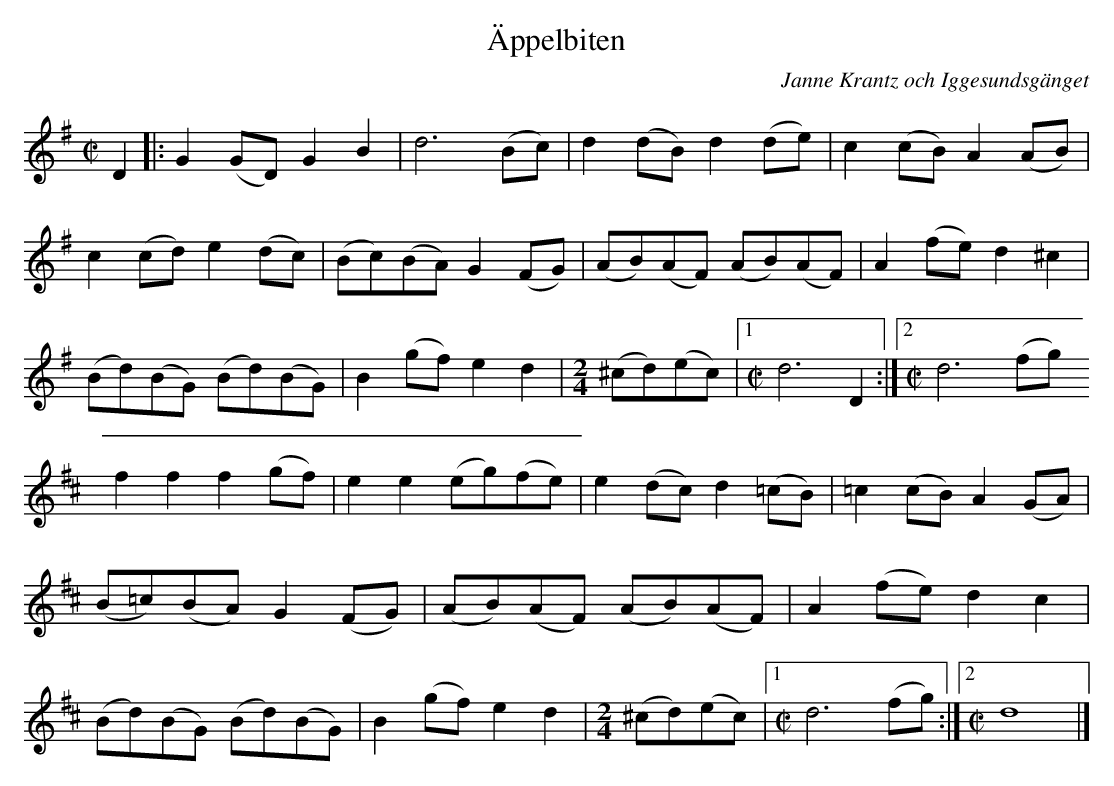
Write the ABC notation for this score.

X:1
T:Äppelbiten
C:Janne Krantz och Iggesundsgänget
M:C|
L:1/8
K:G
D2 |: G2(GD) G2B2 | d6     (Bc) | d2(dB) d2(de) | c2(cB) A2(AB) |
c2(cd) e2(dc) | (Bc)(BA) G2(FG) | (AB)(AF) (AB)(AF) | A2(fe) d2^c2 |
(Bd)(BG) (Bd)(BG) | B2(gf) e2d2 | [M:2/4] (^cd)(ec) |1 [M:C|] d6 D2 :|2 [M:C|] d6 (fg)
K:D  |: a2a2 (fd)(fa) | b2a2=g2f2 | g4 (B2B)d | g2g2 g2(fe) |
f2f2 f2(gf) | e2e2 (eg)(fe) | e2(dc) d2(=cB) | =c2(cB) A2(GA) |
(B=c)(BA) G2(FG) | (AB)(AF) (AB)(AF) | A2(fe) d2c2 |
(Bd)(BG) (Bd)(BG) | B2(gf) e2d2 | [M:2/4] (^cd)(ec) |1 [M:C|] d6 (fg) :|2 [M:C|] d8 |]
